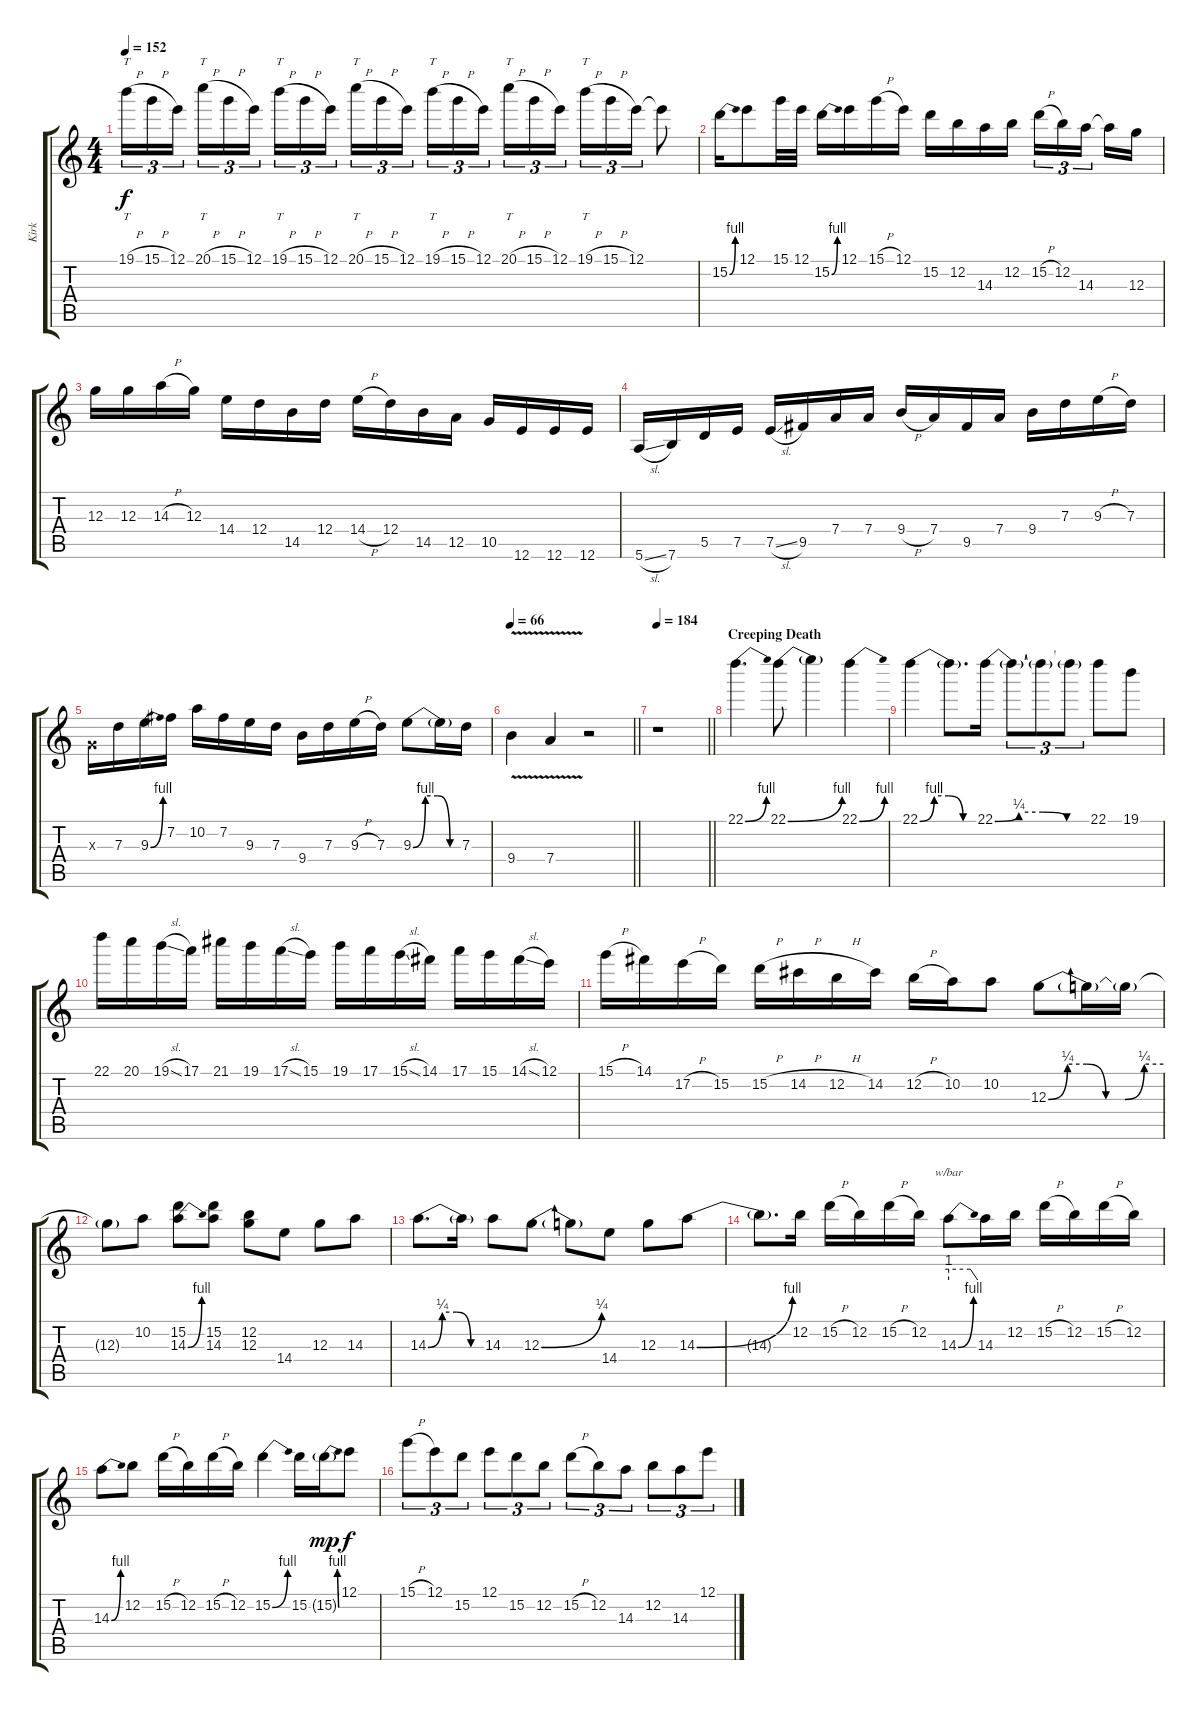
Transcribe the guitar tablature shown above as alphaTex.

\track ("Kirk" "Kirk") {instrument distortionguitar}
\staff {score tabs}
\tuning (E4 B3 G3 D3 A2 E2) {hide}
\ts (4 4)
\tempo 152
\clef g2
\ks c
19.1{h}.16{tt tu (3 2) dy f} 15.1{h}.16{tu (3 2)} 12.1.16{tu (3 2) beam splitsecondary} 20.1{h}.16{tt tu (3 2)} 15.1{h}.16{tu (3 2)} 12.1.16{tu (3 2)} 19.1{h}.16{tt tu (3 2)} 15.1{h}.16{tu (3 2)} 12.1.16{tu (3 2) beam splitsecondary} 20.1{h}.16{tt tu (3 2)} 15.1{h}.16{tu (3 2)} 12.1.16{tu (3 2)} 19.1{h}.16{tt tu (3 2)} 15.1{h}.16{tu (3 2)} 12.1.16{tu (3 2) beam splitsecondary} 20.1{h}.16{tt tu (3 2)} 15.1{h}.16{tu (3 2)} 12.1.16{tu (3 2)} 19.1{h}.16{tt tu (3 2)} 15.1{h}.16{tu (3 2)} 12.1.16{tu (3 2)} 12.1{t}.8 |
15.2{be (bend 0 0 60 4)}.16 12.1.8 15.1.32 12.1.32 15.2{be (bend 0 0 60 4)}.16 12.1.16 15.1{h}.16 12.1.16 15.2.16 12.2.16 14.3.16 12.2.16 15.2{h}.16{tu (3 2)} 12.2.16{tu (3 2)} 14.3.16{tu (3 2) beam splitsecondary} 14.3{t}.16 12.3.16 |
12.3.16 12.3.16 14.3{h}.16 12.3.16 14.4.16 12.4.16 14.5.16 12.4.16 14.4{h}.16 12.4.16 14.5.16 12.5.16 10.5.16 12.6.16 12.6.16 12.6.16 |
5.6{sl}.16 7.6.16 5.5.16 7.5.16 7.5{sl}.16 9.5.16 7.4.16 7.4.16 9.4{h}.16 7.4.16 9.5.16 7.4.16 9.4.16 7.3.16 9.3{h}.16 7.3.16 |
0.3{x}.16 7.3.16 9.3{be (bend 0 0 60 4)}.16 7.2.16 10.2.16 7.2.16 9.3.16 7.3.16 9.4.16 7.3.16 9.3{h}.16 7.3.16 9.3{be (custom 0 0 15 4 30 4 45 0 60 0)}.8 9.3{t}.16 7.3.16 |
\tempo 66
\barLineRight lightlight
9.4{v}.4 7.4{v}.4 r.2 |
\tempo 184
\barLineRight lightlight
r.1 |
\section ("" "Creeping Death")
22.1{be (bend 0 0 60 4)}.4{d} 22.1{be (bend 0 0 60 4)}.8 22.1{t}.4 22.1{be (bend 0 0 60 4)}.4 |
22.1{be (custom 0 0 15 4 30 4 45 0 60 0)}.4 22.1{t}.8{d} 22.1{be (custom 0 0 15 1 30 1 45 0 60 0)}.16 22.1{t}.8{tu (3 2)} 22.1{t}.8{tu (3 2)} 22.1{t}.8{tu (3 2)} 22.1.8 19.1.8 |
22.1.16 20.1.16 19.1{sl}.16 17.1.16 21.1.16 19.1.16 17.1{sl}.16 15.1.16 19.1.16 17.1.16 15.1{sl}.16 14.1.16 17.1.16 15.1.16 14.1{sl}.16 12.1.16 |
15.1{h}.16 14.1.16 17.2{h}.16 15.2.16 15.2{h}.16 14.2{h}.16 12.2{h}.16 14.2.16 12.2{h}.16 10.2.16 10.2.8 12.3{be (custom 0 0 10 1 20 1 30 0 40 0 50 1 60 1)}.8 12.3{t}.16 12.3{t}.16 |
12.3{t}.8 10.2.8 (15.2 14.3{be (bend 0 0 60 4)}).8 (15.2 14.3).8 (12.2 12.3).8 14.4.8 12.3.8 14.3.8 |
14.3{be (custom 0 0 15 1 30 1 45 0 60 0)}.8{d} 14.3{t}.16 14.3.8 12.3{be (bend 0 0 60 1)}.8 12.3{t}.8 14.4.8 12.3.8 14.3{be (bend 0 0 60 4)}.8 |
14.3{t}.8{d} 12.2.16 15.2{h}.16 12.2.16 15.2{h}.16 12.2.16 14.3{be (bend 0 0 60 4)}.8{tbe (custom default 0 4 45 4 60 0)} 14.3.16 12.2.16 15.2{h}.16 12.2.16 15.2{h}.16 12.2.16 |
14.3{be (bend 0 0 60 4)}.8 12.2.8 15.2{h}.16 12.2.16 15.2{h}.16 12.2.16 15.2{be (bend 0 0 60 4)}.4 15.2.16 15.2{be (bend 0 0 60 4) g}.16{dy mp} 12.1.8{dy f} |
15.1{h}.8{tu (3 2)} 12.1.8{tu (3 2)} 15.2.8{tu (3 2)} 12.1.8{tu (3 2)} 15.2.8{tu (3 2)} 12.2.8{tu (3 2)} 15.2{h}.8{tu (3 2)} 12.2.8{tu (3 2)} 14.3.8{tu (3 2)} 12.2.8{tu (3 2)} 14.3.8{tu (3 2)} 12.1.8{tu (3 2)}
